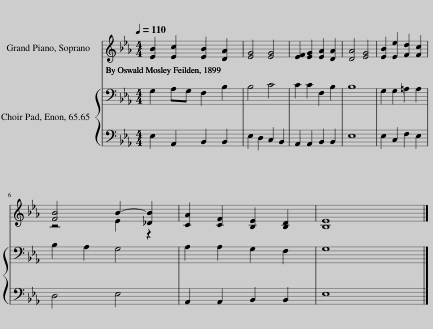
X:1
%%score ( 1 2 ) { 3 | 4 }
L:1/8
Q:1/4=110
M:4/4
I:linebreak $
K:Eb
V:1 treble
V:2 treble
V:3 bass
V:4 bass
V:1
 [EB]2 [Ec]2 [EB]2 [DA]2 | [EG]4 [EG]4 | [EF]2 [EG]2 [EA]2 [DA]2 | [DA]4 [EG]4 | [EB]2 [Ee]2 [Fd]2 [Fc]2 |$ %5
 [FB]4 B2- [_DB]2 | [CA]2 [CF]2 [B,E]2 [B,D]2 | [B,E]8 |] %8
V:2
 x8 | x8 | x8 | x8 | x8 |$ %5
 z4 E2 z2 | x8 | x8 |] %8
V:3
 G,2 A,G, F,2 B,2 | B,4 C4 | C2 C2 F,2 B,2 | B,8 | G,2 G,2 =A,2 A,2 |$ %5
 B,2 A,2 G,4 | A,2 A,2 G,2 F,2 | G,8 |] %8
V:4
 E,2 A,,2 B,,2 B,,2 | E,2 D,2 C,2 B,,2 | A,,2 A,,2 B,,2 B,,2 | E,8 | E,2 C,2 F,2 E,2 |$ %5
 D,4 E,4 | A,,2 A,,2 B,,2 B,,2 | E,8 |] %8
